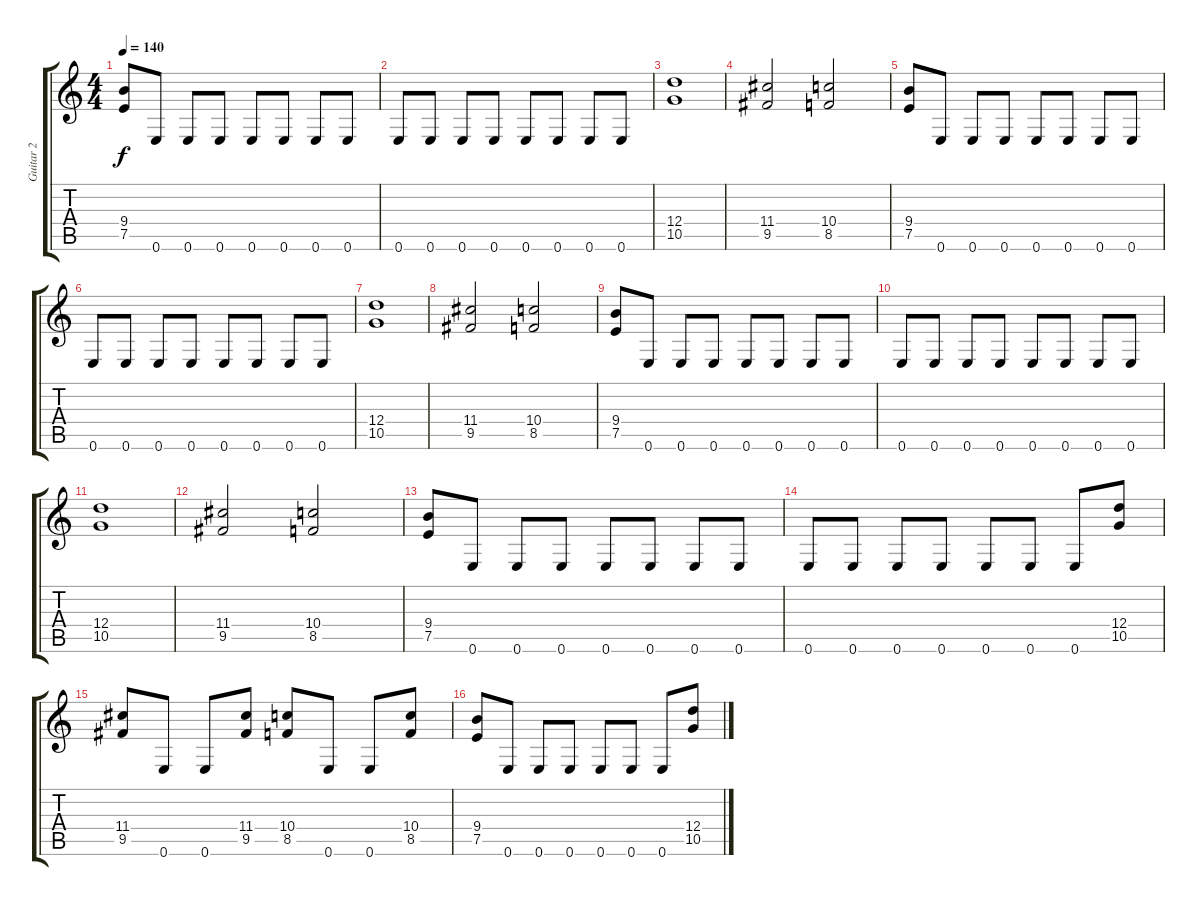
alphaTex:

\track ("Guitar 2" "Guitar 2") {instrument overdrivenguitar}
\staff {score tabs}
\tuning (E4 B3 G3 D3 A2 E2) {hide}
\ts (4 4)
\tempo 140
\clef g2
\ks c
(9.4 7.5).8{dy f} 0.6.8 0.6.8 0.6.8 0.6.8 0.6.8 0.6.8 0.6.8 |
0.6.8 0.6.8 0.6.8 0.6.8 0.6.8 0.6.8 0.6.8 0.6.8 |
(12.4 10.5).1 |
(11.4 9.5).2 (10.4 8.5).2 |
(9.4 7.5).8 0.6.8 0.6.8 0.6.8 0.6.8 0.6.8 0.6.8 0.6.8 |
0.6.8 0.6.8 0.6.8 0.6.8 0.6.8 0.6.8 0.6.8 0.6.8 |
(12.4 10.5).1 |
(11.4 9.5).2 (10.4 8.5).2 |
(9.4 7.5).8 0.6.8 0.6.8 0.6.8 0.6.8 0.6.8 0.6.8 0.6.8 |
0.6.8 0.6.8 0.6.8 0.6.8 0.6.8 0.6.8 0.6.8 0.6.8 |
(12.4 10.5).1 |
(11.4 9.5).2 (10.4 8.5).2 |
(9.4 7.5).8 0.6.8 0.6.8 0.6.8 0.6.8 0.6.8 0.6.8 0.6.8 |
0.6.8 0.6.8 0.6.8 0.6.8 0.6.8 0.6.8 0.6.8 (12.4 10.5).8 |
(11.4 9.5).8 0.6.8 0.6.8 (11.4 9.5).8 (10.4 8.5).8 0.6.8 0.6.8 (10.4 8.5).8 |
(9.4 7.5).8 0.6.8 0.6.8 0.6.8 0.6.8 0.6.8 0.6.8 (12.4 10.5).8
